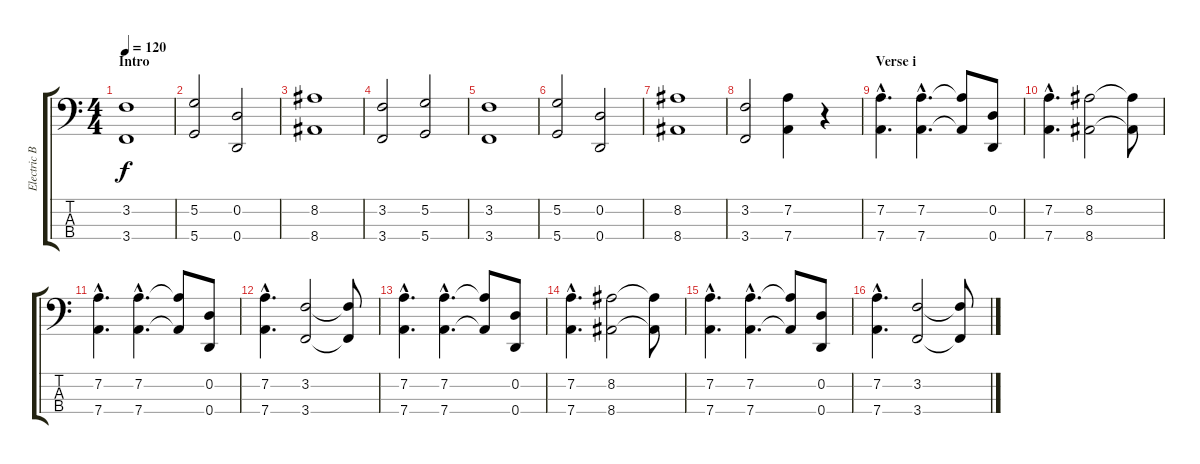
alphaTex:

\track ("Electric Bass (pick)" "Electric B") {instrument electricbasspick}
\staff {score tabs}
\tuning (G2 D2 A1 D1) {hide}
\ts (4 4)
\section ("" "Intro")
\tempo 120
\clef f4
\ks c
(3.2 3.4).1{dy f instrument electricbasspick} |
(5.2 5.4).2 (0.2 0.4).2 |
(8.2 8.4).1 |
(3.2 3.4).2 (5.2 5.4).2 |
(3.2 3.4).1 |
(5.2 5.4).2 (0.2 0.4).2 |
(8.2 8.4).1 |
(3.2 3.4).2 (7.2 7.4).4 r.4 |
\section ("" "Verse i")
(7.2{hac} 7.4{hac}).4{d} (7.2{hac} 7.4{hac}).4{d} (7.2{t} 7.4{t}).8 (0.2 0.4).8 |
(7.2{hac} 7.4{hac}).4{d} (8.2 8.4).2 (8.2{t} 8.4{t}).8 |
(7.2{hac} 7.4{hac}).4{d} (7.2{hac} 7.4{hac}).4{d} (7.2{t} 7.4{t}).8 (0.2 0.4).8 |
(7.2{hac} 7.4{hac}).4{d} (3.2 3.4).2 (3.2{t} 3.4{t}).8 |
(7.2{hac} 7.4{hac}).4{d} (7.2{hac} 7.4{hac}).4{d} (7.2{t} 7.4{t}).8 (0.2 0.4).8 |
(7.2{hac} 7.4{hac}).4{d} (8.2 8.4).2 (8.2{t} 8.4{t}).8 |
(7.2{hac} 7.4{hac}).4{d} (7.2{hac} 7.4{hac}).4{d} (7.2{t} 7.4{t}).8 (0.2 0.4).8 |
(7.2{hac} 7.4{hac}).4{d} (3.2 3.4).2 (3.2{t} 3.4{t}).8
